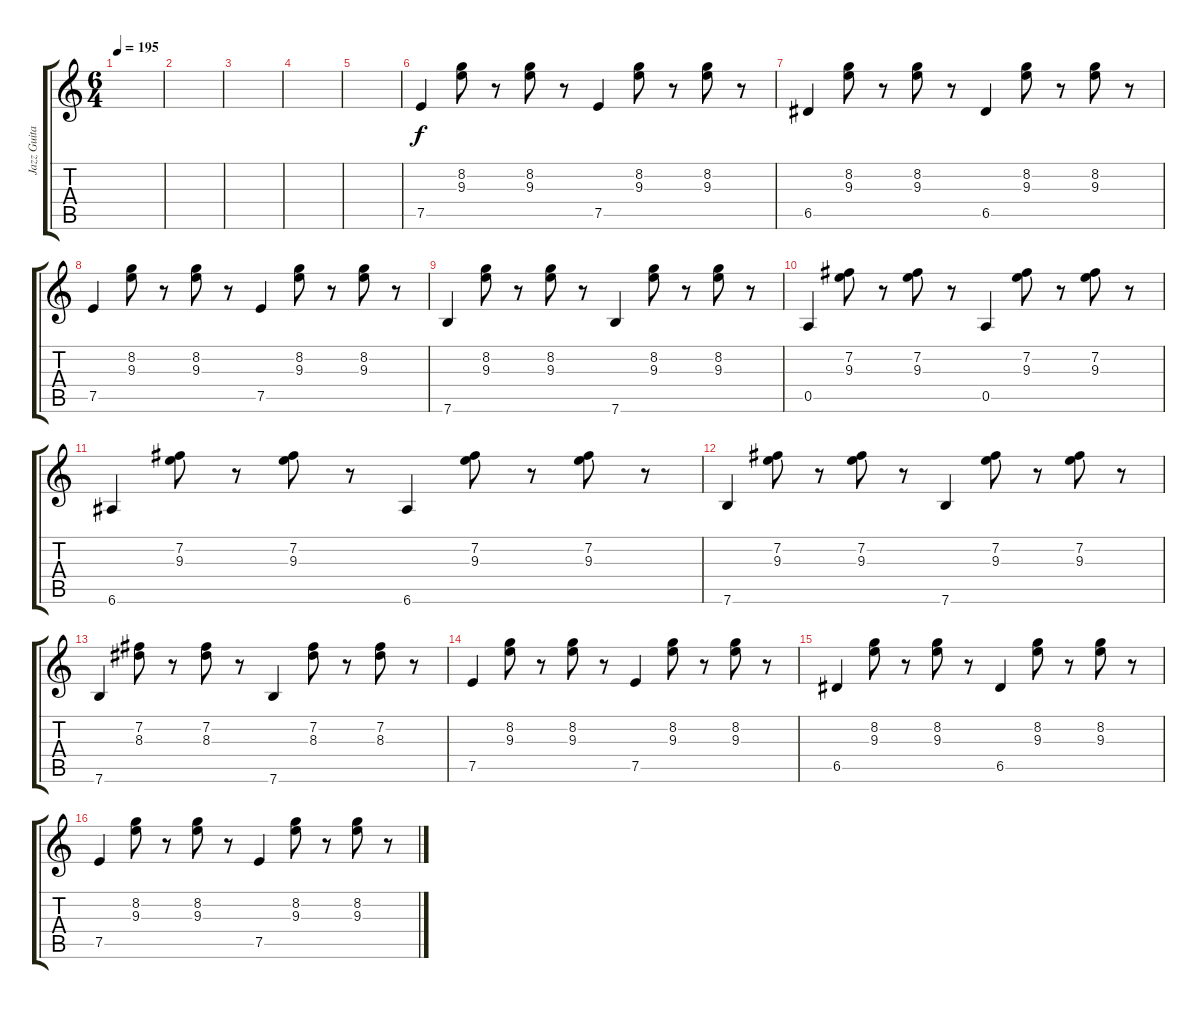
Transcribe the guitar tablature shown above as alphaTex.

\track ("Jazz Guitar" "Jazz Guita") {instrument electricguitarjazz}
\staff {score tabs}
\tuning (E4 B3 G3 D3 A2 E2) {hide}
\ts (6 4)
\tempo 195
\clef g2
\ks c
|
|
|
|
|
7.5.4 (8.2 9.3).8 r.8 (8.2 9.3).8 r.8 7.5.4 (8.2 9.3).8 r.8 (8.2 9.3).8 r.8 |
6.5.4 (8.2 9.3).8 r.8 (8.2 9.3).8 r.8 6.5.4 (8.2 9.3).8 r.8 (8.2 9.3).8 r.8 |
7.5.4 (8.2 9.3).8 r.8 (8.2 9.3).8 r.8 7.5.4 (8.2 9.3).8 r.8 (8.2 9.3).8 r.8 |
7.6.4 (8.2 9.3).8 r.8 (8.2 9.3).8 r.8 7.6.4 (8.2 9.3).8 r.8 (8.2 9.3).8 r.8 |
0.5.4 (7.2 9.3).8 r.8 (7.2 9.3).8 r.8 0.5.4 (7.2 9.3).8 r.8 (7.2 9.3).8 r.8 |
6.6.4 (7.2 9.3).8 r.8 (7.2 9.3).8 r.8 6.6.4 (7.2 9.3).8 r.8 (7.2 9.3).8 r.8 |
7.6.4 (7.2 9.3).8 r.8 (7.2 9.3).8 r.8 7.6.4 (7.2 9.3).8 r.8 (7.2 9.3).8 r.8 |
7.6.4 (7.2 8.3).8 r.8 (7.2 8.3).8 r.8 7.6.4 (7.2 8.3).8 r.8 (7.2 8.3).8 r.8 |
7.5.4 (8.2 9.3).8 r.8 (8.2 9.3).8 r.8 7.5.4 (8.2 9.3).8 r.8 (8.2 9.3).8 r.8 |
6.5.4 (8.2 9.3).8 r.8 (8.2 9.3).8 r.8 6.5.4 (8.2 9.3).8 r.8 (8.2 9.3).8 r.8 |
7.5.4 (8.2 9.3).8 r.8 (8.2 9.3).8 r.8 7.5.4 (8.2 9.3).8 r.8 (8.2 9.3).8 r.8
